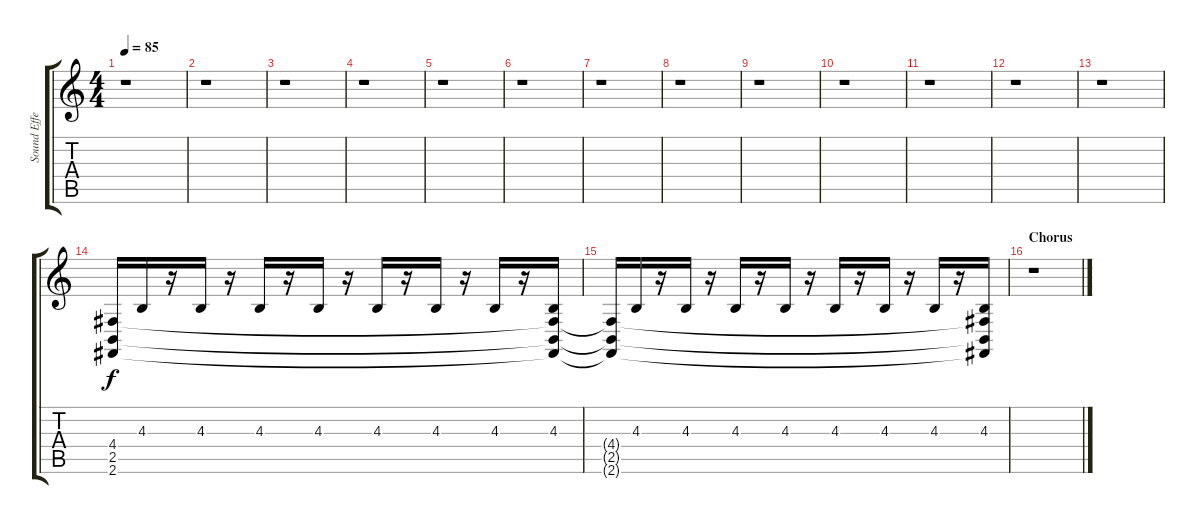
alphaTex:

\track ("Sound Effects/Piano" "Sound Effe") {instrument acousticgrandpiano}
\staff {score tabs}
\tuning (E4 B3 G3 D3 A2 E2) {hide}
\ts (4 4)
\tempo 85
\clef g2
\ks c
r.1{dy f} |
r.1 |
r.1 |
r.1 |
r.1 |
r.1 |
r.1 |
r.1 |
r.1 |
r.1 |
r.1 |
r.1 |
r.1 |
(4.4 2.5 2.6).16{balance 16 instrument distortionguitar} 4.3.16 r.16 4.3.16{balance 0} r.16 4.3.16{balance 16} r.16 4.3.16{balance 0} r.16 4.3.16{balance 16} r.16 4.3.16{balance 0} r.16 4.3.16{balance 16} r.16 (4.3 4.4{t} 2.5{t} 2.6{t}).16{balance 0} |
(4.4{t} 2.5{t} 2.6{t}).16{balance 16 instrument distortionguitar} 4.3.16 r.16 4.3.16{balance 0} r.16 4.3.16{balance 16} r.16 4.3.16{balance 0} r.16 4.3.16{balance 16} r.16 4.3.16{balance 0} r.16 4.3.16{balance 16} r.16 (4.3 4.4{t} 2.5{t} 2.6{t}).16{balance 0} |
\section ("" "Chorus")
r.1
